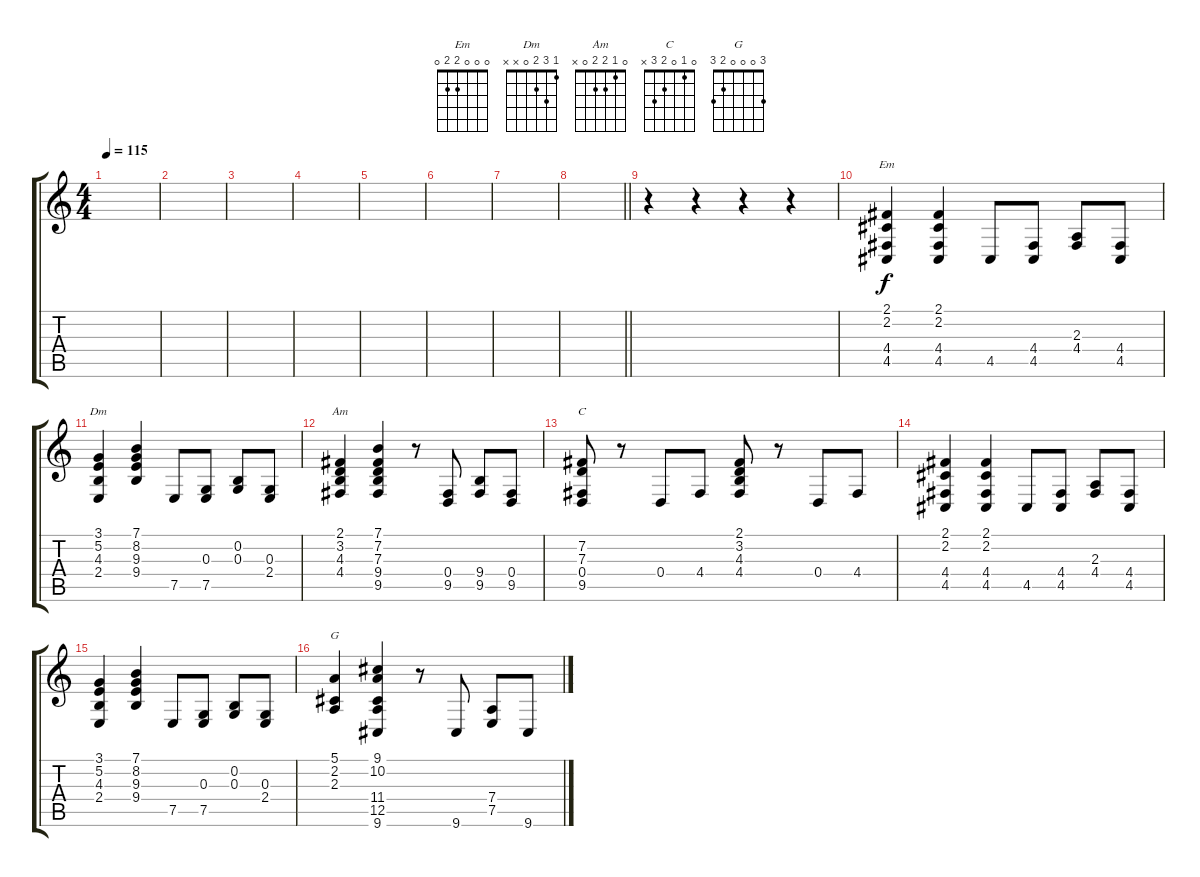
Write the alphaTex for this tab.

\track "" {instrument acousticgrandpiano}
\staff {score tabs}
\tuning (E4 B3 G3 D3 A2 E2) {hide}
\chord ("Em" 0 0 0 2 2 0)
\chord ("Dm" 1 3 2 0 x x)
\chord ("Am" 0 1 2 2 0 x)
\chord ("C" 0 1 0 2 3 x)
\chord ("G" 3 0 0 0 2 3)
\ts (4 4)
\tempo 115
\clef g2
\ks c
|
|
|
|
|
|
|
\barLineRight lightlight
|
\section ("" "")
r.4 r.4 r.4 r.4 |
(2.1 2.2 4.4 4.5).4{ch "Em" dy f} (2.1 2.2 4.4 4.5).4 4.5.8 (4.4 4.5).8 (2.3 4.4).8 (4.4 4.5).8 |
(3.1 5.2 4.3 2.4).4{ch "Dm"} (7.1 8.2 9.3 9.4).4 7.5.8 (0.3 7.5).8 (0.2 0.3).8 (0.3 2.4).8 |
(2.1 3.2 4.3 4.4).4{ch "Am"} (7.1 7.2 7.3 9.4 9.5).4 r.8 (0.4 9.5).8 (9.4 9.5).8 (0.4 9.5).8 |
(7.2 7.3 0.4 9.5).8{ch "C"} r.8 0.4.8 4.4.8 (2.1 3.2 4.3 4.4).8 r.8 0.4.8 4.4.8 |
(2.1 2.2 4.4 4.5).4 (2.1 2.2 4.4 4.5).4 4.5.8 (4.4 4.5).8 (2.3 4.4).8 (4.4 4.5).8 |
(3.1 5.2 4.3 2.4).4 (7.1 8.2 9.3 9.4).4 7.5.8 (0.3 7.5).8 (0.2 0.3).8 (0.3 2.4).8 |
(5.1 2.2 2.3).4{ch "G"} (9.1 10.2 11.4 12.5 9.6).4 r.8 9.6.8 (7.4 7.5).8 9.6.8
